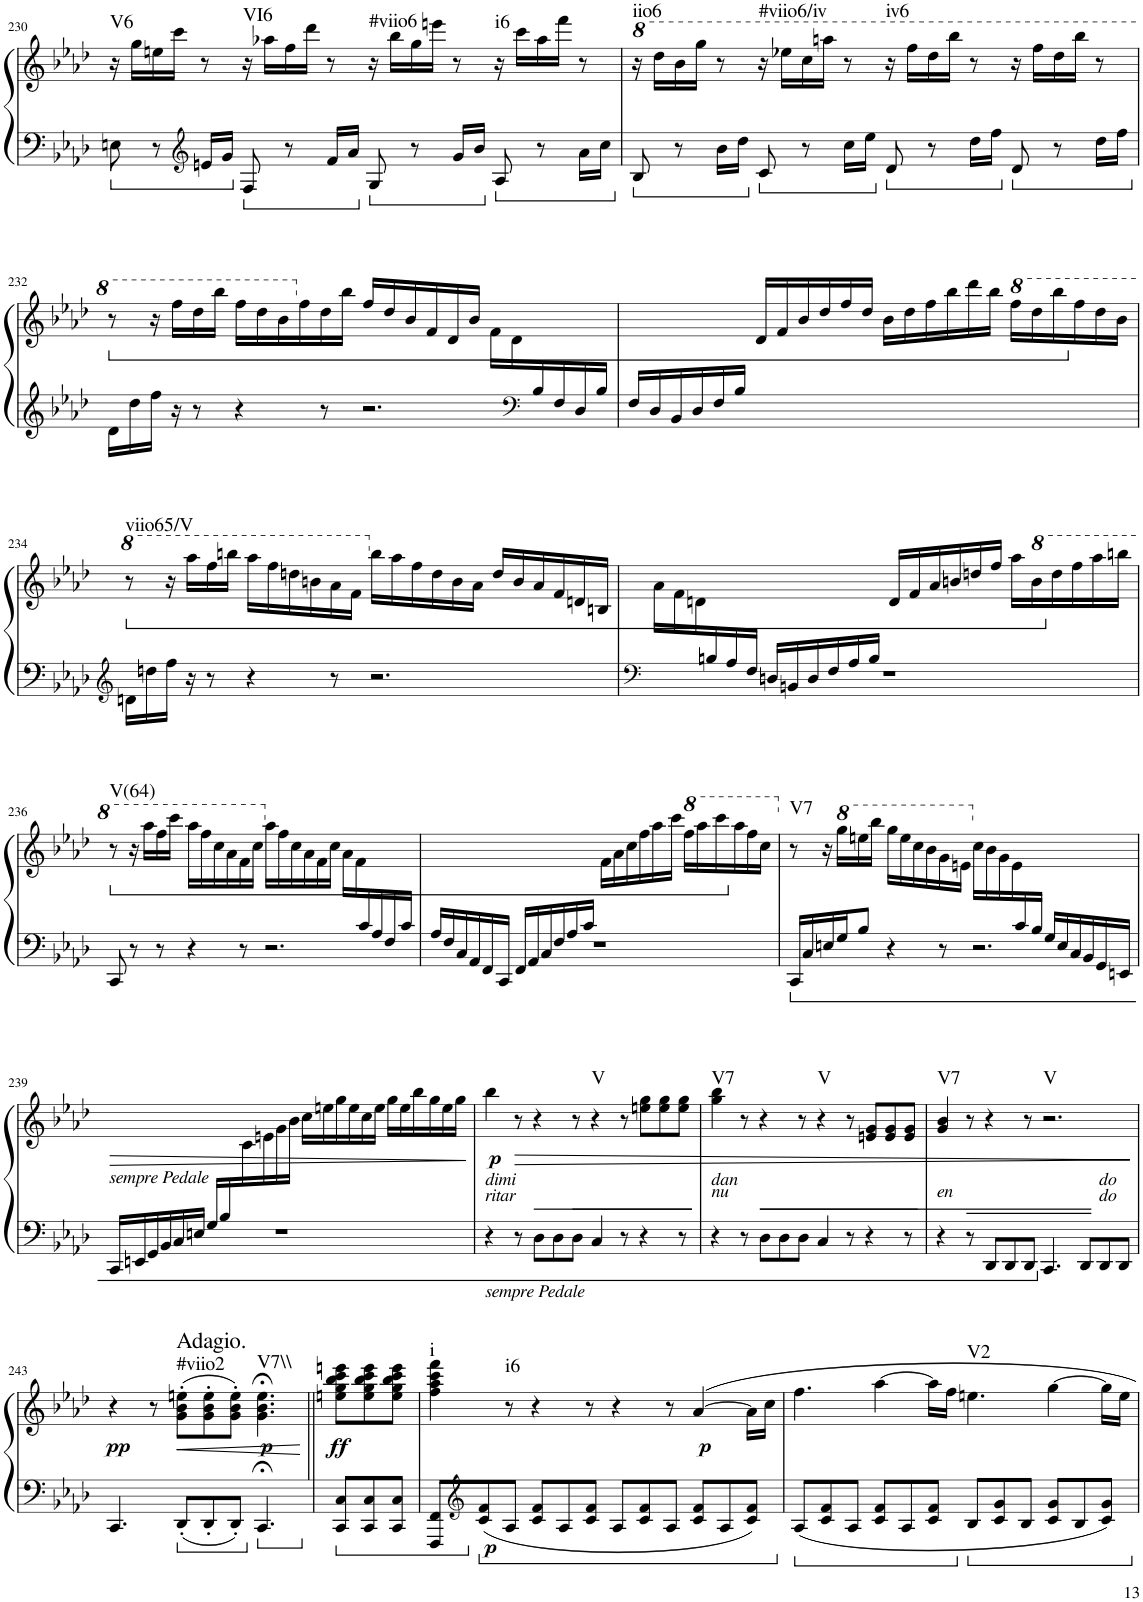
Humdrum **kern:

**kern	**kern	**dynam	**harte
*part1	*part1	*part1	*part1
*staff2	*staff1	*staff1/2	*
*I"Piano	*	*	*
*I'Pno.	*	*	*
!!LO:PB:g=z
*clefF4	*clefG2	*	*
*k[b-e-a-d-]	*k[b-e-a-d-]	*	*
*M12/8	*M12/8	*	*
=230	=230	=230	=230
!	!	!	!LO:H:kt=V6
8En\	16r	.	N
.	16gg\LL	.	.
8r	16een\	.	.
.	16ccc\JJ	.	.
*clefG2	*	*	*
16en/LL	8r	.	.
16g/JJ	.	.	.
!	!	!	!LO:H:kt=VI6
8F/	16r	.	N
.	16aa-X\LL	.	.
8r	16ff\	.	.
.	16ddd-\JJ	.	.
16f/LL	8r	.	.
16a-/JJ	.	.	.
!	!	!	!LO:H:kt=#viio6
8G/	16r	.	N
.	16bb-\LL	.	.
8r	16gg\	.	.
.	16eeen\JJ	.	.
16g/LL	8r	.	.
16b-/JJ	.	.	.
!	!	!	!LO:H:kt=i6
8A-/	16r	.	N
.	16ccc\LL	.	.
8r	16aa-\	.	.
.	16fff\JJ	.	.
16a-\LL	8r	.	.
16cc\JJ	.	.	.
=231	=231	=231	=231
*	*8va	*	*
!	!	!	!LO:H:kt=iio6
8B-/	16r	.	N
.	16ddd-\LL	.	.
8r	16bb-\	.	.
.	16ggg\JJ	.	.
16b-\LL	8r	.	.
16dd-\JJ	.	.	.
!	!	!	!LO:H:kt=#viio6/iv
8c/	16r	.	N
.	16eee-X\LL	.	.
8r	16ccc\	.	.
.	16aaan\JJ	.	.
16cc\LL	8r	.	.
16ee-\JJ	.	.	.
!	!	!	!LO:H:kt=iv6
8d-/	16r	.	N
.	16fff\LL	.	.
8r	16ddd-\	.	.
.	16bbb-\JJ	.	.
16dd-\LL	8r	.	.
16ff\JJ	.	.	.
8d-/	16r	.	.
.	16fff\LL	.	.
8r	16ddd-\	.	.
.	16bbb-\JJ	.	.
16dd-\LL	8r	.	.
16ff\JJ	.	.	.
!!LO:LB:g=z
=232	=232	=232	=232
*^	*	*	*
*	*^	*	*	*
*	*	*	*ped	*	*
4ryy	16d-\LL	2.ryy	8r	.	.
.	16dd-\	.	.	.	.
.	16ff\JJ	.	16r	.	.
.	16r	.	16fff\LL	.	.
.	8r	.	16ddd-\	.	.
.	.	.	16bbb-\JJ	.	.
.	4r	.	16fff\LL	.	.
.	.	.	16ddd-\	.	.
.	.	.	16bb-\	.	.
*	*	*	*X8va	*	*
.	.	.	16ff\	.	.
.	8r	.	16dd-\	.	.
.	.	.	16bb-\JJ	.	.
.	2.r	4.ryy	16ff/LL	.	.
.	.	.	16dd-/	.	.
.	.	.	16b-/	.	.
.	.	.	16f/	.	.
.	.	.	16d-/	.	.
.	.	.	16b-/JJ	.	.
.	.	8ryy	16f\LL	.	.
.	.	.	16d-\	.	.
*clefF4	*	*	*	*	*
16B-/	.	4ryy	4ryy	.	.
16F/	.	.	.	.	.
16D-/	.	.	.	.	.
16B-/JJ	.	.	.	.	.
*	*v	*v	*	*	*
=233	=233	=233	=233	=233
16F/LL	1.ryy	4.ryy	.	.
16D-/	.	.	.	.
16BB-/	.	.	.	.
16D-/	.	.	.	.
16F/	.	.	.	.
16B-/JJ	.	.	.	.
1ryy	.	16d-/LL	.	.
.	.	16f/	.	.
.	.	16b-/	.	.
.	.	16dd-/	.	.
.	.	16ff/	.	.
.	.	16dd-/JJ	.	.
.	.	16b-\LL	.	.
.	.	16dd-\	.	.
.	.	16ff\	.	.
.	.	16bb-\	.	.
.	.	16ddd-\	.	.
.	.	16bb-\JJ	.	.
*	*	*8va	*	*
.	.	16fff\LL	.	.
.	.	16ddd-\	.	.
.	.	16bbb-\	.	.
*	*	*Xped	*	*
.	.	16fff\	.	.
8ryy	.	16ddd-\	.	.
.	.	16bb-\JJ	.	.
*v	*v	*	*	*
!!LO:LB:g=z
=234	=234	=234	=234
*clefG2	*	*	*
*	*ped	*	*
!	!	!	!LO:H:kt=viio65/V
16dn\LL	8r	.	N
16ddn\	.	.	.
16ff\JJ	16r	.	.
16r	16aaa-\LL	.	.
8r	16fff\	.	.
.	16bbbn\JJ	.	.
4r	16aaa-\LL	.	.
.	16fff\	.	.
.	16dddn\	.	.
.	16bbn\	.	.
8r	16aa-\	.	.
.	16ff\JJ	.	.
*	*X8va	*	*
2.r	16bb\LL	.	.
.	16aa-\	.	.
.	16ff\	.	.
.	16dd\	.	.
.	16b\	.	.
.	16a-\JJ	.	.
.	16dd/LL	.	.
.	16b/	.	.
.	16a-/	.	.
.	16f/	.	.
.	16dn/	.	.
.	16Bn/JJ	.	.
=235	=235	=235	=235
*clefF4	*	*	*
*^	*	*	*
8.ryy	1.r	16a-\LL	.	.
.	.	16f\	.	.
.	.	16dn\	.	.
16Bn/	.	16ryy	.	.
16A-/	.	.	.	.
16F/JJ	.	.	.	.
16Dn/LL	.	.	.	.
16BBn/	.	.	.	.
16D/	.	.	.	.
16F/	.	.	.	.
16A-/	.	.	.	.
16B/JJ	.	.	.	.
2.ryy	.	16d/LL	.	.
.	.	16f/	.	.
.	.	16a-/	.	.
.	.	16bn/	.	.
.	.	16ddn/	.	.
.	.	16ff/JJ	.	.
.	.	16aa-\LL	.	.
*	*	*8va	*	*
.	.	16bb\	.	.
*	*	*Xped	*	*
.	.	16ddd\	.	.
.	.	16fff\	.	.
.	.	16aaa-\	.	.
.	.	16bbbn\JJ	.	.
!!LO:LB:g=z
=236	=236	=236	=236	=236
*	*	*ped	*	*
!	!	!	!	!LO:H:kt=V(64)
4ryy	8CC/	8r	.	N
.	8r	16r	.	.
.	.	16aaa-\LL	.	.
.	8r	16fff\	.	.
.	.	16cccc\JJ	.	.
.	4r	16aaa-\LL	.	.
.	.	16fff\	.	.
.	.	16ccc\	.	.
.	.	16aa-\	.	.
.	8r	16ff\	.	.
.	.	16ccc\JJ	.	.
*	*	*X8va	*	*
.	2.r	16aa-\LL	.	.
.	.	16ff\	.	.
.	.	16cc\	.	.
.	.	16a-\	.	.
.	.	16f\	.	.
.	.	16cc\JJ	.	.
.	.	16a-\LL	.	.
.	.	16f\	.	.
16c/	.	4ryy	.	.
16A-/	.	.	.	.
16F/	.	.	.	.
16c/JJ	.	.	.	.
=237	=237	=237	=237	=237
16A-/LL	1.r	2.ryy	.	.
16F/	.	.	.	.
16C/	.	.	.	.
16AA-/	.	.	.	.
16FF/	.	.	.	.
16CC/JJ	.	.	.	.
16FF/LL	.	.	.	.
16AA-/	.	.	.	.
16C/	.	.	.	.
16F/	.	.	.	.
16A-/	.	.	.	.
16c/JJ	.	.	.	.
2.ryy	.	16f\LL	.	.
.	.	16a-\	.	.
.	.	16cc\	.	.
.	.	16ff\	.	.
.	.	16aa-\	.	.
.	.	16ccc\JJ	.	.
*	*	*8va	*	*
.	.	16fff\LL	.	.
.	.	16aaa-\	.	.
.	.	16cccc\	.	.
*	*	*Xped	*	*
.	.	16aaa-\	.	.
.	.	16fff\	.	.
.	.	16ccc\JJ	.	.
=238	=238	=238	=238	=238
*	*	*X8va	*	*
!	!	!	!	!LO:H:kt=V7
1ryy	16CC/LL	8r	.	N
.	16C/	.	.	.
.	16En/	16r	.	.
*	*	*8va	*	*
.	16G/J	16ggg\LL	.	.
.	8B-/J	16eeen\	.	.
.	.	16bbb-\JJ	.	.
.	4r	16ggg\LL	.	.
.	.	16eee\	.	.
.	.	16ccc\	.	.
.	.	16bb-\	.	.
.	8r	16gg\	.	.
.	.	16een\JJ	.	.
*	*	*X8va	*	*
.	2.r	16cc\LL	.	.
.	.	16b-\	.	.
.	.	16g\	.	.
.	.	16e\	.	.
16c/	.	2ryy	.	.
16B-/JJ	.	.	.	.
16G/LL	.	.	.	.
16E/	.	.	.	.
16C/	.	.	.	.
16BB-/	.	.	.	.
16GG/	.	.	.	.
16EEn/JJ	.	.	.	.
!!LO:LB:g=z
=239	=239	=239	=239	=239
!	!	!LO:TX:b:i:t=sempre Pedale	!	!
!	!	!	!LO:HP:b=2	!
16CC/LL	1.r	2ryy	>	.
16EEn/	.	.	.	.
16GG/	.	.	.	.
16BB-/	.	.	.	.
16C/	.	.	.	.
16En/JJ	.	.	.	.
16G/LL	.	.	.	.
16B-/	.	.	.	.
1ryy	.	16c\	.	.
.	.	16en\	.	.
.	.	16g\	.	.
.	.	16b-\JJ	.	.
.	.	16cc\LL	.	.
.	.	16een\	.	.
.	.	16gg\	.	.
.	.	16ee\	.	.
.	.	16cc\	.	.
.	.	16ee\JJ	.	.
.	.	16gg\LL	.	.
.	.	16ee\	.	.
.	.	16bb-\	.	.
.	.	16gg\	.	.
.	.	16ee\	.	.
.	.	16gg\JJ	.	.
*v	*v	*	*	*
.	.	]	.
=240	=240	=240	=240
!LO:TX:a:i:t=ritar	!	!	!
!LO:TX:a:i:t=dimi	!	!	!
!LO:TX:b:i:t=sempre Pedale	!	!	!
!	!	!LO:DY:b	!
4r	4bb-\	p	.
!	!	!LO:HP:b	!
8r	8r	>	.
8D-\L	4r	.	.
8D-\	.	.	.
8D-\J	8r	.	.
!	!	!	!LO:H:kt=V
4C/	4r	.	N
8r	8r	.	.
4r	8een\ 8gg\L	.	.
.	8ee\ 8gg\	.	.
8r	8ee\ 8gg\J	.	.
=241	=241	=241	=241
!LO:TX:a:i:t=nu	!	!	!
!LO:TX:a:i:t=dan	!	!	!LO:H:kt=V7
4r	4gg\ 4bb-\	.	N
8r	8r	.	.
8D-\L	4r	.	.
8D-\	.	.	.
8D-\J	8r	.	.
!	!	!	!LO:H:kt=V
4C/	4r	.	N
8r	8r	.	.
4r	8en/ 8g/L	.	.
.	8e/ 8g/	.	.
8r	8e/ 8g/J	.	.
=242	=242	=242	=242
!LO:TX:a:i:t=en	!	!	!LO:H:kt=V7
4r	4g/ 4b-/	.	N
8r	8r	.	.
8DD-/L	4r	.	.
8DD-/	.	.	.
8DD-/J	8r	.	.
!	!	!	!LO:H:kt=V
4.CC/	2.r	.	N
8DD-/L	.	.	.
!LO:TX:a:i:t=do	!	!	!
!LO:TX:a:i:t=do	!	!	!
8DD-/	.	.	.
8DD-/J	.	.	.
.	.	]	.
!!LO:LB:g=z
=243	=243	=243	=243
!	!	!LO:DY:b	!
4.CC/	4r	pp	.
.	8r	.	.
!	!LO:TX:a:t=Adagio.	!	!
!	!	!LO:HP:b	!LO:H:kt=#viio2
8DD-'/L	(8g\' 8b-\' 8een\'L	<	N
8DD-'/	8g\' 8b-\' 8ee\'	.	.
8DD-'/J	8g\' 8b-\' 8ee\'J)	.	.
!	!	!LO:DY:b	!LO:H:kt=V7\\
4.CC;</	4.g\;< 4.b-\;< 4.ee\;<	p	N
.	.	[	.
=244||	=244||	=244||	=244||
!	!	!LO:DY:b	!
8CC/ 8C/L	8een\ 8gg\ 8bb-\ 8ccc\ 8eeen\L	ff	.
8CC/ 8C/	8ee\ 8gg\ 8bb-\ 8ccc\ 8eee\	.	.
8CC/ 8C/J	8ee\ 8gg\ 8bb-\ 8ccc\ 8eee\J	.	.
=245	=245	=245	=245
!	!	!	!LO:H:kt=i
8FFF/ 8FF/L	4ff\ 4aa-\ 4ccc\ 4fff\	.	N
*clefG2	*	*	*
!	!	!LO:DY:b=2	!
8c/ 8f/	.	p	.
!	!	!	!LO:H:kt=i6
8A-/J	8r	.	N
8c/ 8f/L	4r	.	.
8A-/	.	.	.
8c/ 8f/J	8r	.	.
8A-/L	4r	.	.
8c/ 8f/	.	.	.
8A-/J	8r	.	.
!	!	!LO:DY:b	!
8c/ 8f/L	[4a-/	p	.
8A-/	.	.	.
8c/ 8f/J	16a-\LL]	.	.
.	16cc\JJ	.	.
=246	=246	=246	=246
8A-/L	4.ff\	.	.
8c/ 8f/	.	.	.
8A-/J	.	.	.
8c/ 8f/L	[4aa-\	.	.
8A-/	.	.	.
8c/ 8f/J	16aa-\LL]	.	.
.	16ff\JJ	.	.
!	!	!	!LO:H:kt=V2
8B-/L	4.een\	.	N
8c/ 8g/	.	.	.
8B-/J	.	.	.
8c/ 8g/L	[4gg\	.	.
8B-/	.	.	.
8c/ 8g/J	16gg\LL]	.	.
.	16ee\JJ	.	.
=	=	=	=
*-	*-	*-	*-
